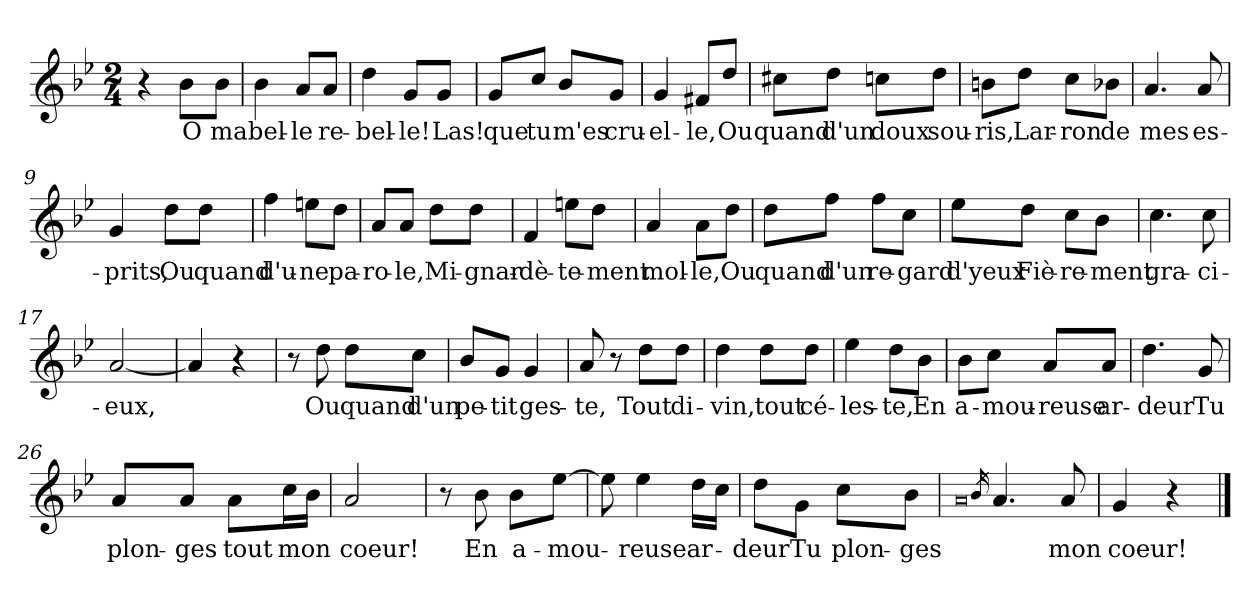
**kern	**text
*part1	*part1
*staff1	*staff1
*clefG2	*
*k[b-e-]	*
*M2/4	*
=1	=1
4r	.
!	!LO:LY:b
8b-\L	O
!	!LO:LY:b
8b-\J	ma
=2	=2
!	!LO:LY:b
4b-\	bel-
!	!LO:LY:b
8a/L	-le
!	!LO:LY:b
8a/J	re-
=3	=3
!	!LO:LY:b
4dd\	-bel-
!	!LO:LY:b
8g/L	-le!
!	!LO:LY:b
8g/J	Las!
=4	=4
!	!LO:LY:b
8g/L	que
!	!LO:LY:b
8cc/J	tu
!	!LO:LY:b
8b-/L	m'es
!	!LO:LY:b
8g/J	cru-
=5	=5
!	!LO:LY:b
4g/	-el-
!	!LO:LY:b
8f#X/L	-le,
!	!LO:LY:b
8dd/J	Ou
=6	=6
!	!LO:LY:b
8cc#X\L	quand
!	!LO:LY:b
8dd\J	d'un
!	!LO:LY:b
8ccn\L	doux
!	!LO:LY:b
8dd\J	sou-
=7	=7
!	!LO:LY:b
8bn\L	-ris,
!	!LO:LY:b
8dd\J	Lar-
!	!LO:LY:b
8cc\L	-ron
!	!LO:LY:b
8b-X\J	de
=8	=8
!	!LO:LY:b
4.a/	mes
!	!LO:LY:b
8a/	es-
!!LO:LB:g=z
=9	=9
!	!LO:LY:b
4g/	-prits,
!	!LO:LY:b
8dd\L	Ou
!	!LO:LY:b
8dd\J	quand
=10	=10
!	!LO:LY:b
4ff\	d'u-
!	!LO:LY:b
8een\L	-ne
!	!LO:LY:b
8dd\J	pa-
=11	=11
!	!LO:LY:b
8a/L	-ro-
!	!LO:LY:b
8a/J	-le,
!	!LO:LY:b
8dd\L	Mi-
!	!LO:LY:b
8dd\J	-gnar-
=12	=12
!	!LO:LY:b
4f/	-dè-
!	!LO:LY:b
8een\L	-te-
!	!LO:LY:b
8dd\J	-ment
=13	=13
!	!LO:LY:b
4a/	mol-
!	!LO:LY:b
8a\L	-le,
!	!LO:LY:b
8dd\J	Ou
=14	=14
!	!LO:LY:b
8dd\L	quand
!	!LO:LY:b
8ff\J	d'un
!	!LO:LY:b
8ff\L	re-
!	!LO:LY:b
8cc\J	-gard
=15	=15
!	!LO:LY:b
8ee-\L	d'yeux
!	!LO:LY:b
8dd\J	Fiè-
!	!LO:LY:b
8cc\L	-re-
!	!LO:LY:b
8b-\J	-ment
=16	=16
!	!LO:LY:b
4.cc\	gra-
!	!LO:LY:b
8cc\	-ci-
!!LO:LB:g=z
=17	=17
!	!LO:LY:b
[2a/	-eux,
=18	=18
4a/]	.
4r	.
=19	=19
8r	.
!	!LO:LY:b
8dd\	Ou
!	!LO:LY:b
8dd\L	quand
!	!LO:LY:b
8cc\J	d'un
=20	=20
!	!LO:LY:b
8b-/L	pe-
!	!LO:LY:b
8g/J	-tit
!	!LO:LY:b
4g/	ges-
=21	=21
!	!LO:LY:b
8a/	-te,
8r	.
!	!LO:LY:b
8dd\L	Tout
!	!LO:LY:b
8dd\J	di-
=22	=22
!	!LO:LY:b
4dd\	-vin,
!	!LO:LY:b
8dd\L	tout
!	!LO:LY:b
8dd\J	cé-
=23	=23
!	!LO:LY:b
4ee-\	-les-
!	!LO:LY:b
8dd\L	-te,
!	!LO:LY:b
8b-\J	En
=24	=24
!	!LO:LY:b
8b-\L	a-
!	!LO:LY:b
8cc\J	-mou-
!	!LO:LY:b
8a/L	-reuse
!	!LO:LY:b
8a/J	ar-
=25	=25
!	!LO:LY:b
4.dd\	-deur
!	!LO:LY:b
8g/	Tu
!!LO:LB:g=z
=26	=26
!	!LO:LY:b
8a/L	plon-
!	!LO:LY:b
8a/J	-ges
!	!LO:LY:b
8a\L	tout
!	!LO:LY:b
16cc\L	mon
16b-\JJ	.
=27	=27
!	!LO:LY:b
2a/	coeur!
=28	=28
8r	.
!	!LO:LY:b
8b-\	En
!	!LO:LY:b
8b-\L	a-
!	!LO:LY:b
[8ee-\J	-mou-
=29	=29
8ee-\]	.
!	!LO:LY:b
4ee-\	-reuse
!	!LO:LY:b
16dd\LL	ar-
16cc\JJ	.
=30	=30
!	!LO:LY:b
8dd\L	-deur
!	!LO:LY:b
8g\J	Tu
!	!LO:LY:b
8cc\L	plon-
!	!LO:LY:b
8b-\J	-ges
=31	=31
0qa	.
16qb-/	.
4.a/	.
!	!LO:LY:b
8a/	mon
=32	=32
!	!LO:LY:b
4g/	coeur!
4r	.
==	==
*-	*-
